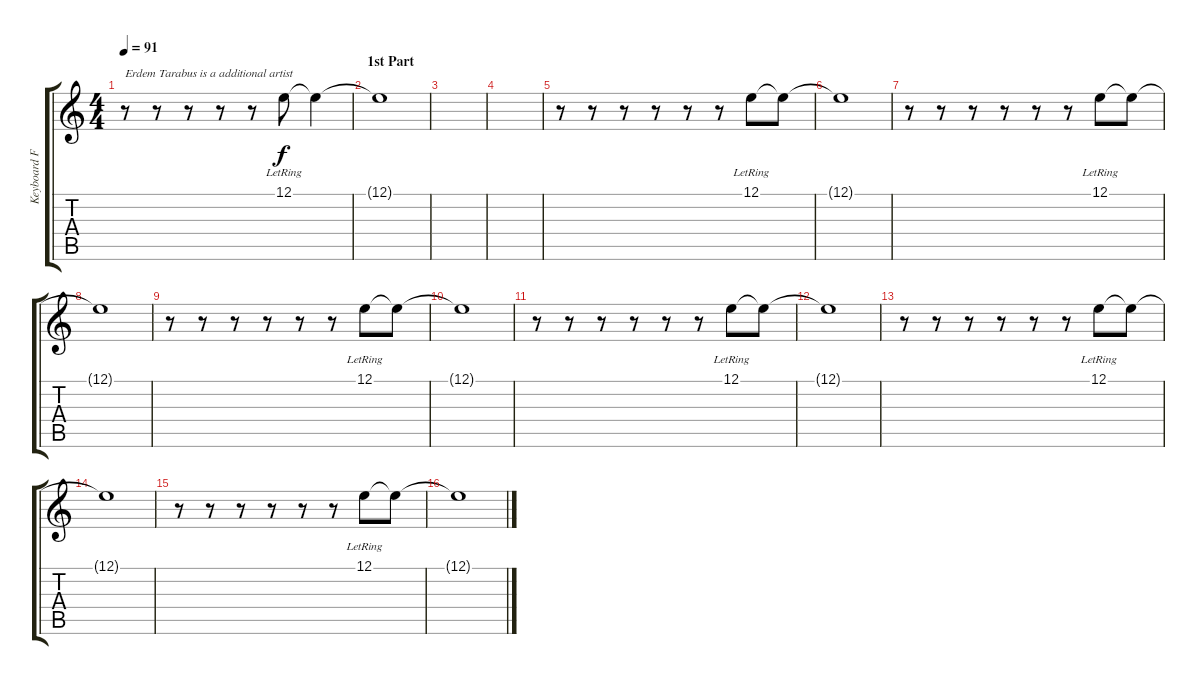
\track ("Keyboard FX (Erdem Tarabus)" "Keyboard F") {instrument reversecymbal}
\staff {score tabs}
\tuning (E4 B3 G3 D3 A2 E2) {hide}
\ts (4 4)
\tempo 91
\clef g2
\ks c
r.8{txt "Erdem Tarabus is a additional artist" dy f instrument reversecymbal} r.8 r.8 r.8 r.8 12.1{lr}.8 12.1{t}.4 |
\section ("" "1st Part")
12.1{t}.1 |
|
|
r.8 r.8 r.8 r.8 r.8 r.8 12.1{lr}.8 12.1{t}.8 |
12.1{t}.1 |
r.8 r.8 r.8 r.8 r.8 r.8 12.1{lr}.8 12.1{t}.8 |
12.1{t}.1 |
r.8 r.8 r.8 r.8 r.8 r.8 12.1{lr}.8 12.1{t}.8 |
12.1{t}.1 |
r.8 r.8 r.8 r.8 r.8 r.8 12.1{lr}.8 12.1{t}.8 |
12.1{t}.1 |
r.8 r.8 r.8 r.8 r.8 r.8 12.1{lr}.8 12.1{t}.8 |
12.1{t}.1 |
r.8 r.8 r.8 r.8 r.8 r.8 12.1{lr}.8 12.1{t}.8 |
12.1{t}.1
